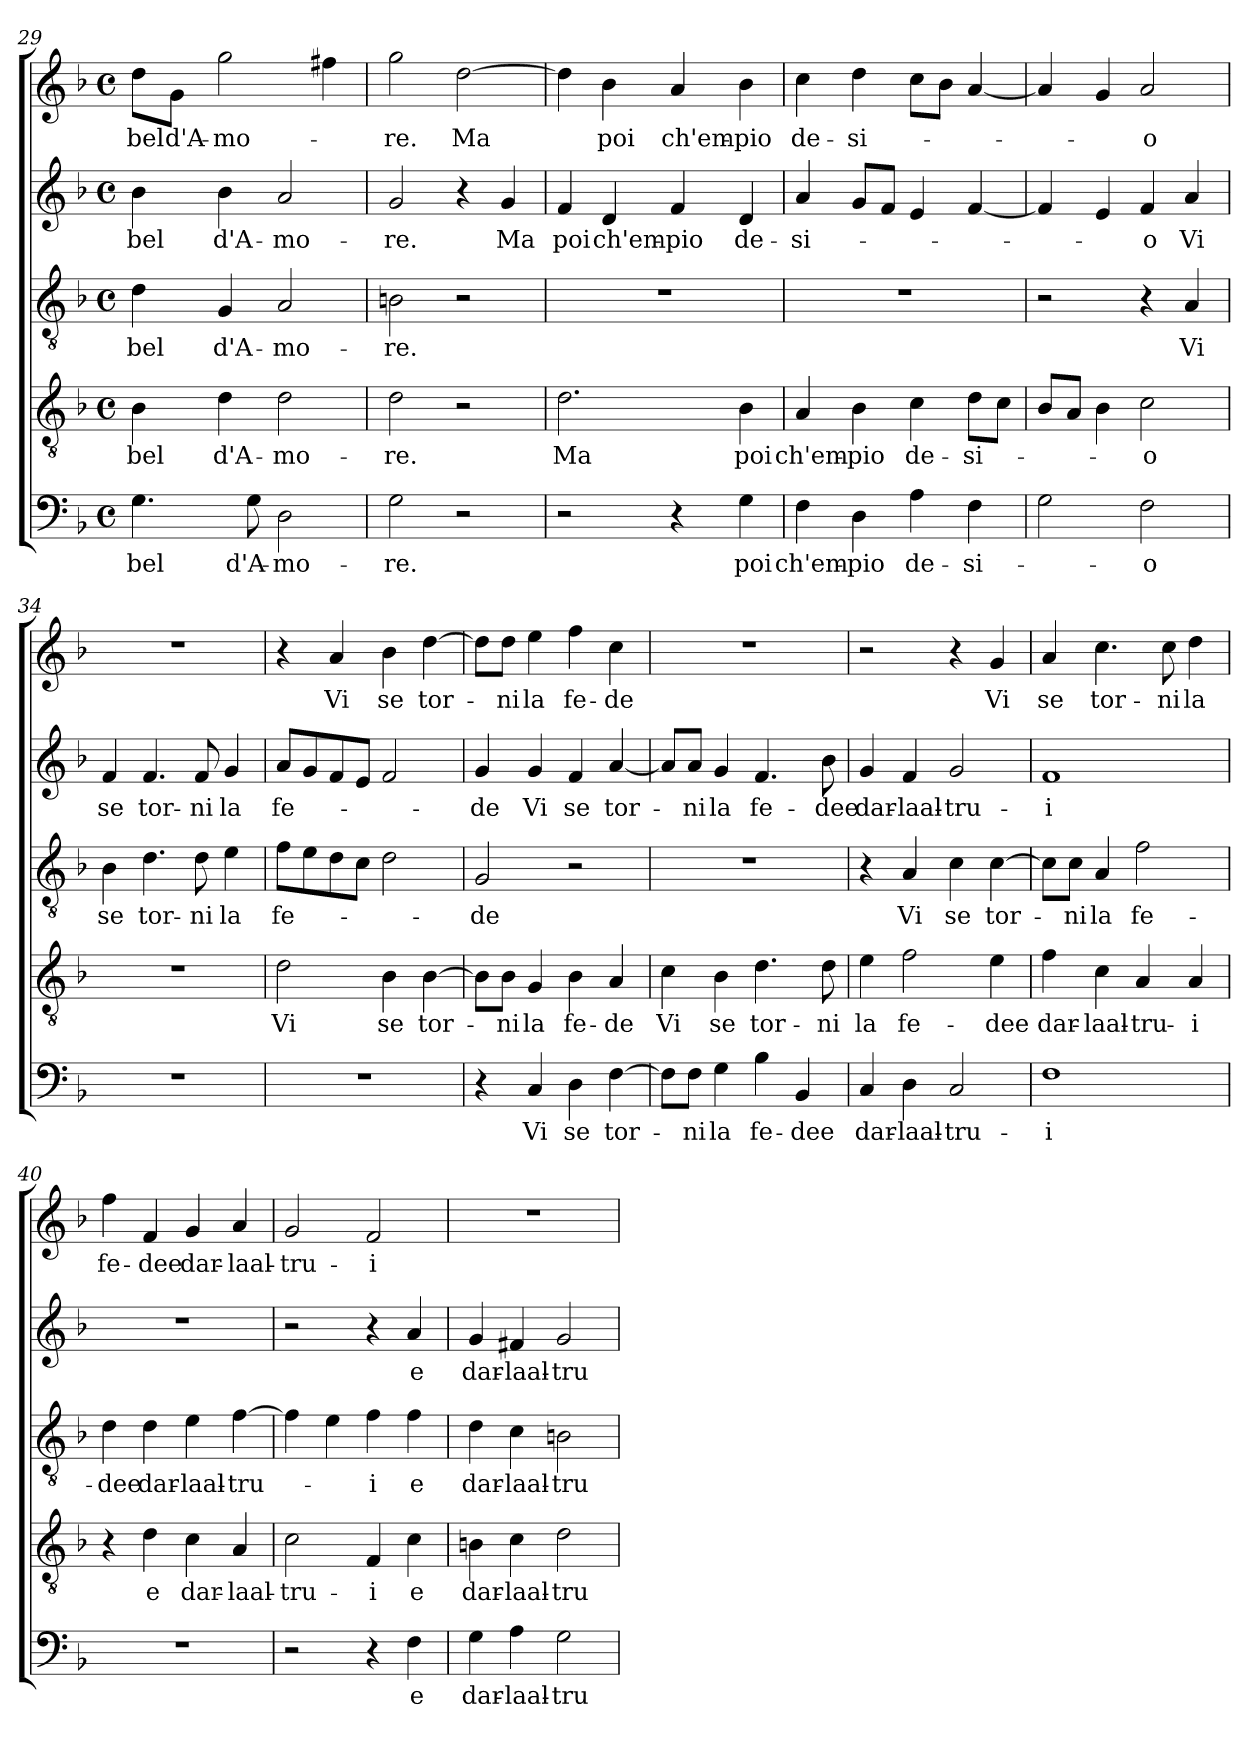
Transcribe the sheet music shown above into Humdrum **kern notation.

**kern	**text	**kern	**text	**kern	**text	**kern	**text	**kern	**text
*part5	*part5	*part4	*part4	*part3	*part3	*part2	*part2	*part1	*part1
*staff5	*staff5	*staff4	*staff4	*staff3	*staff3	*staff2	*staff2	*staff1	*staff1
*clefF4	*	*clefGv2	*	*clefGv2	*	*clefG2	*	*clefG2	*
*k[b-]	*	*k[b-]	*	*k[b-]	*	*k[b-]	*	*k[b-]	*
*F:	*	*F:	*	*F:	*	*F:	*	*F:	*
*M4/4	*	*M4/4	*	*M4/4	*	*M4/4	*	*M4/4	*
*met(c)	*	*met(c)	*	*met(c)	*	*met(c)	*	*met(c)	*
=29	=29	=29	=29	=29	=29	=29	=29	=29	=29
4.G\	-bel	4B-\	-bel	4d\	-bel	4b-\	-bel	8dd\L	-bel
.	.	.	.	.	.	.	.	8g\J	d'A-
.	.	4d\	d'A-	4G/	d'A-	4b-\	d'A-	2gg\	-mo-
8G\	d'A-	.	.	.	.	.	.	.	.
2D\	-mo-	2d\	-mo-	2A/	-mo-	2a/	-mo-	.	.
.	.	.	.	.	.	.	.	4ff#X\	.
=30	=30	=30	=30	=30	=30	=30	=30	=30	=30
2G\	-re.	2d\	-re.	2Bn\	-re.	2g/	-re.	2gg\	-re.
2r	.	2r	.	2r	.	4r	.	[2dd\	Ma
.	.	.	.	.	.	4g/	Ma	.	.
!!LO:PB:g=z
=31	=31	=31	=31	=31	=31	=31	=31	=31	=31
2r	.	2.d\	Ma	1r	.	4f/	poi	4dd\]	.
.	.	.	.	.	.	4d/	ch'em-	4b-\	poi
4r	.	.	.	.	.	4f/	-pio	4a/	ch'em-
4G\	poi	4B-\	poi	.	.	4d/	de-	4b-\	-pio
=32	=32	=32	=32	=32	=32	=32	=32	=32	=32
4F\	ch'em-	4A/	ch'em-	1r	.	4a/	-si-	4cc\	de-
4D\	-pio	4B-\	-pio	.	.	8g/L	.	4dd\	-si-
.	.	.	.	.	.	8f/J	.	.	.
4A\	de-	4c\	de-	.	.	4e/	.	8cc\L	.
.	.	.	.	.	.	.	.	8b-\J	.
4F\	-si-	8d\L	-si-	.	.	[4f/	.	[4a/	.
.	.	8c\J	.	.	.	.	.	.	.
=33	=33	=33	=33	=33	=33	=33	=33	=33	=33
2G\	.	8B-/L	.	2r	.	4f/]	.	4a/]	.
.	.	8A/J	.	.	.	.	.	.	.
.	.	4B-\	.	.	.	4e/	.	4g/	.
2F\	-o	2c\	-o	4r	.	4f/	-o	2a/	-o
.	.	.	.	4A/	Vi	4a/	Vi	.	.
=34	=34	=34	=34	=34	=34	=34	=34	=34	=34
1r	.	1r	.	4B-\	se	4f/	se	1r	.
.	.	.	.	4.d\	tor-	4.f/	tor-	.	.
.	.	.	.	8d\	-ni	8f/	-ni	.	.
.	.	.	.	4e\	la	4g/	la	.	.
=35	=35	=35	=35	=35	=35	=35	=35	=35	=35
1r	.	2d\	Vi	8f\L	fe-	8a/L	fe-	4r	.
.	.	.	.	8e\	.	8g/	.	.	.
.	.	.	.	8d\	.	8f/	.	4a/	Vi
.	.	.	.	8c\J	.	8e/J	.	.	.
.	.	4B-\	se	2d\	.	2f/	.	4b-\	se
.	.	[4B-\	tor-	.	.	.	.	[4dd\	tor-
=36	=36	=36	=36	=36	=36	=36	=36	=36	=36
4r	.	8B-\L]	.	2G/	-de	4g/	-de	8dd\L]	.
.	.	8B-\J	-ni	.	.	.	.	8dd\J	-ni
4C/	Vi	4G/	la	.	.	4g/	Vi	4ee\	la
4D\	se	4B-\	fe-	2r	.	4f/	se	4ff\	fe-
[4F\	tor-	4A/	-de	.	.	[4a/	tor-	4cc\	-de
!!LO:LB:g=z
=37	=37	=37	=37	=37	=37	=37	=37	=37	=37
8F\L]	.	4c\	Vi	1r	.	8a/L]	.	1r	.
8F\J	-ni	.	.	.	.	8a/J	-ni	.	.
4G\	la	4B-\	se	.	.	4g/	la	.	.
4B-\	fe-	4.d\	tor-	.	.	4.f/	fe-	.	.
4BB-/	-dee	.	.	.	.	.	.	.	.
.	.	8d\	-ni	.	.	8b-\	-dee	.	.
=38	=38	=38	=38	=38	=38	=38	=38	=38	=38
4C/	dar-	4e\	la	4r	.	4g/	dar-	2r	.
4D\	-laal-	2f\	fe-	4A/	Vi	4f/	-laal-	.	.
2C/	-tru-	.	.	4c\	se	2g/	-tru-	4r	.
.	.	4e\	-dee	[4c\	tor-	.	.	4g/	Vi
=39	=39	=39	=39	=39	=39	=39	=39	=39	=39
1F	-i	4f\	dar-	8c\L]	.	1f	-i	4a/	se
.	.	.	.	8c\J	-ni	.	.	.	.
.	.	4c\	-laal-	4A/	la	.	.	4.cc\	tor-
.	.	4A/	-tru-	2f\	fe-	.	.	.	.
.	.	.	.	.	.	.	.	8cc\	-ni
.	.	4A/	-i	.	.	.	.	4dd\	la
=40	=40	=40	=40	=40	=40	=40	=40	=40	=40
1r	.	4r	.	4d\	-dee	1r	.	4ff\	fe-
.	.	4d\	e	4d\	dar-	.	.	4f/	-dee
.	.	4c\	dar-	4e\	-laal-	.	.	4g/	dar-
.	.	4A/	-laal-	[4f\	-tru-	.	.	4a/	-laal-
=41	=41	=41	=41	=41	=41	=41	=41	=41	=41
2r	.	2c\	-tru-	4f\]	.	2r	.	2g/	-tru-
.	.	.	.	4e\	.	.	.	.	.
4r	.	4F/	-i	4f\	-i	4r	.	2f/	-i
4F\	e	4c\	e	4f\	e	4a/	e	.	.
=42	=42	=42	=42	=42	=42	=42	=42	=42	=42
4G\	dar-	4Bn\	dar-	4d\	dar-	4g/	dar-	1r	.
4A\	-laal-	4c\	-laal-	4c\	-laal-	4f#X/	-laal-	.	.
2G\	-tru-	2d\	-tru-	2Bn\	-tru-	2g/	-tru-	.	.
=	=	=	=	=	=	=	=	=	=
*-	*-	*-	*-	*-	*-	*-	*-	*-	*-
